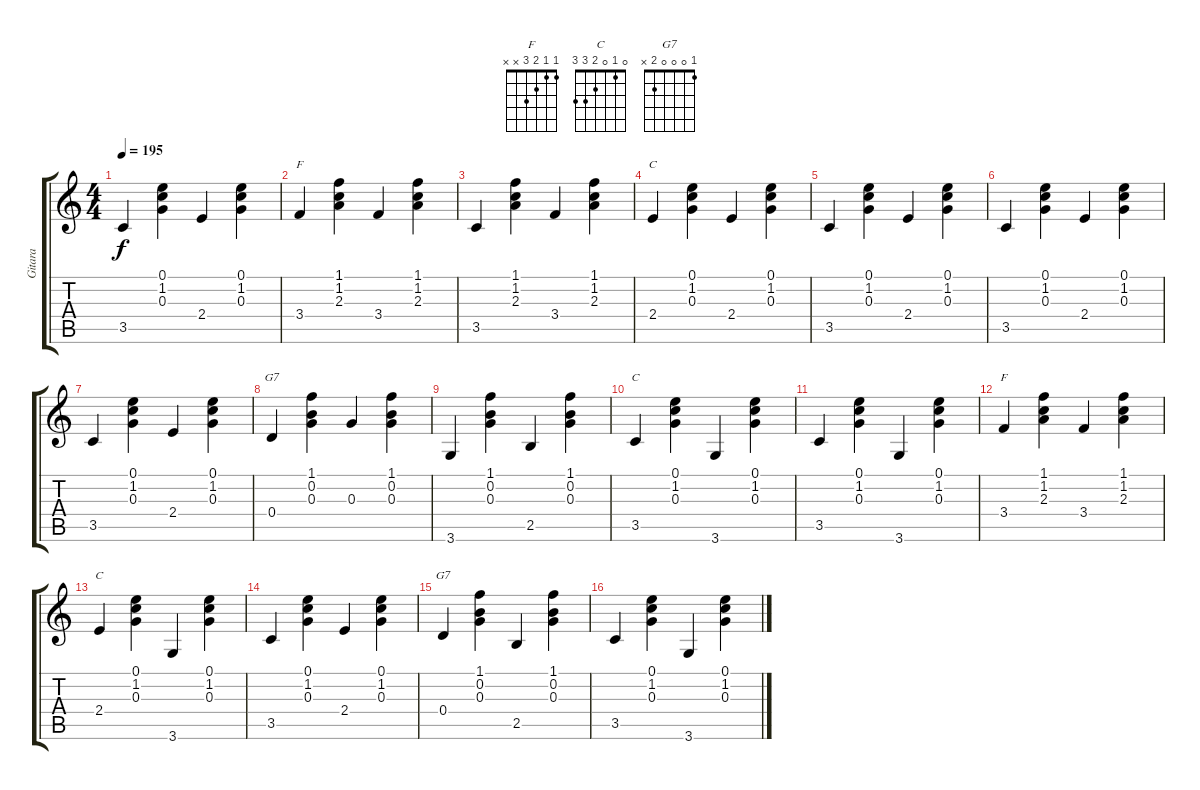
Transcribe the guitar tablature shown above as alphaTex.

\track ("Gitara" "Gitara") {instrument acousticguitarsteel}
\staff {score tabs}
\tuning (E4 B3 G3 D3 A2 E2) {hide}
\chord ("F" 1 1 2 3 3 x)
\chord ("C" 0 1 0 2 3 x)
\chord ("G7" 1 0 0 0 2 3)
\chord ("C" 0 1 0 x 3 3)
\chord ("F" 1 1 2 3 x x)
\chord ("C" 0 1 0 2 3 3)
\chord ("G7" 1 0 0 0 2 x)
\ts (4 4)
\tempo 195
\clef g2
\ks c
3.5.4{dy f} (0.1 1.2 0.3).4 2.4.4 (0.1 1.2 0.3).4 |
3.4.4{ch "F"} (1.1 1.2 2.3).4 3.4.4 (1.1 1.2 2.3).4 |
3.5.4 (1.1 1.2 2.3).4 3.4.4 (1.1 1.2 2.3).4 |
2.4.4{ch "C"} (0.1 1.2 0.3).4 2.4.4 (0.1 1.2 0.3).4 |
3.5.4 (0.1 1.2 0.3).4 2.4.4 (0.1 1.2 0.3).4 |
3.5.4 (0.1 1.2 0.3).4 2.4.4 (0.1 1.2 0.3).4 |
3.5.4 (0.1 1.2 0.3).4 2.4.4 (0.1 1.2 0.3).4 |
0.4.4{ch "G7"} (1.1 0.2 0.3).4 0.3.4 (1.1 0.2 0.3).4 |
3.6.4 (1.1 0.2 0.3).4 2.5.4 (1.1 0.2 0.3).4 |
3.5.4{ch "C"} (0.1 1.2 0.3).4 3.6.4 (0.1 1.2 0.3).4 |
3.5.4 (0.1 1.2 0.3).4 3.6.4 (0.1 1.2 0.3).4 |
3.4.4{ch "F"} (1.1 1.2 2.3).4 3.4.4 (1.1 1.2 2.3).4 |
2.4.4{ch "C"} (0.1 1.2 0.3).4 3.6.4 (0.1 1.2 0.3).4 |
3.5.4 (0.1 1.2 0.3).4 2.4.4 (0.1 1.2 0.3).4 |
0.4.4{ch "G7"} (1.1 0.2 0.3).4 2.5.4 (1.1 0.2 0.3).4 |
3.5.4 (0.1 1.2 0.3).4 3.6.4 (0.1 1.2 0.3).4
